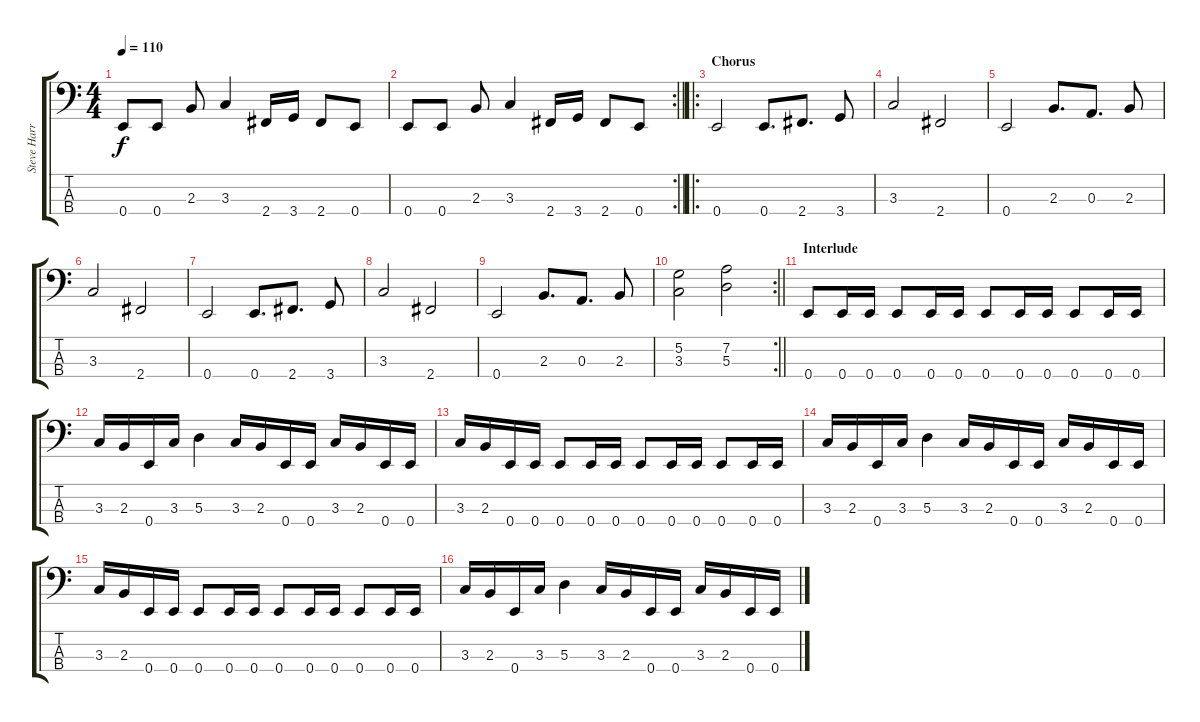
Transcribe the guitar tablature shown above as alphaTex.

\track ("Steve Harris" "Steve Harr") {instrument electricbasspick}
\staff {score tabs}
\tuning (G2 D2 A1 E1) {hide}
\ts (4 4)
\tempo 110
\clef f4
\ks c
0.4.8{dy f} 0.4.8 2.3.8 3.3.4 2.4.16 3.4.16 2.4.8 0.4.8 |
\rc 2
\barLineRight lightlight
0.4.8 0.4.8 2.3.8 3.3.4 2.4.16 3.4.16 2.4.8 0.4.8 |
\ro
\section ("" "Chorus")
0.4.2 0.4.8{d} 2.4.8{d} 3.4.8 |
3.3.2 2.4.2 |
0.4.2 2.3.8{d} 0.3.8{d} 2.3.8 |
3.3.2 2.4.2 |
0.4.2 0.4.8{d} 2.4.8{d} 3.4.8 |
3.3.2 2.4.2 |
0.4.2 2.3.8{d} 0.3.8{d} 2.3.8 |
\rc 2
\barLineRight lightlight
(5.2 3.3).2 (7.2 5.3).2 |
\section ("" "Interlude")
0.4.8 0.4.16 0.4.16 0.4.8 0.4.16 0.4.16 0.4.8 0.4.16 0.4.16 0.4.8 0.4.16 0.4.16 |
3.3.16 2.3.16 0.4.16 3.3.16 5.3.4 3.3.16 2.3.16 0.4.16 0.4.16 3.3.16 2.3.16 0.4.16 0.4.16 |
3.3.16 2.3.16 0.4.16 0.4.16 0.4.8 0.4.16 0.4.16 0.4.8 0.4.16 0.4.16 0.4.8 0.4.16 0.4.16 |
3.3.16 2.3.16 0.4.16 3.3.16 5.3.4 3.3.16 2.3.16 0.4.16 0.4.16 3.3.16 2.3.16 0.4.16 0.4.16 |
3.3.16 2.3.16 0.4.16 0.4.16 0.4.8 0.4.16 0.4.16 0.4.8 0.4.16 0.4.16 0.4.8 0.4.16 0.4.16 |
3.3.16 2.3.16 0.4.16 3.3.16 5.3.4 3.3.16 2.3.16 0.4.16 0.4.16 3.3.16 2.3.16 0.4.16 0.4.16
